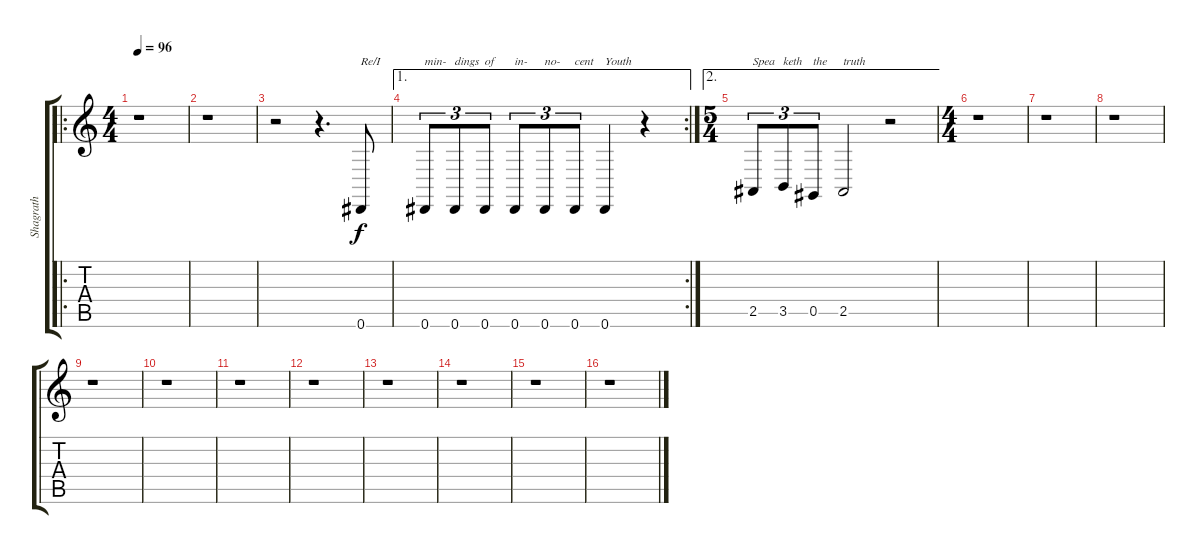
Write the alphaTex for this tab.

\track ("Shagrath" "Shagrath") {solo instrument tuba}
\staff {score tabs}
\tuning (Eb4 Bb3 Gb3 Db3 Ab2 Eb2) {hide}
\ro
\ts (4 4)
\tempo 96
\clef g2
\ks c
r.1{dy f} |
r.1 |
r.2 r.4{d} 0.6.8{txt "Re/I"} |
\ae 1
\rc 2
0.6.8{tu (3 2) txt "min-"} 0.6.8{tu (3 2) txt "dings"} 0.6.8{tu (3 2) txt "of"} 0.6.8{tu (3 2) txt "in-"} 0.6.8{tu (3 2) txt "no-"} 0.6.8{tu (3 2) txt "cent"} 0.6.4{txt "Youth"} r.4 |
\ae 2
\ts (5 4)
2.5.8{tu (3 2) txt "Spea"} 3.5.8{tu (3 2) txt "keth"} 0.5.8{tu (3 2) txt "the"} 2.5.2{txt "truth"} r.2 |
\ts (4 4)
r.1 |
r.1 |
r.1 |
r.1 |
r.1 |
r.1 |
r.1 |
r.1 |
r.1 |
r.1 |
r.1
